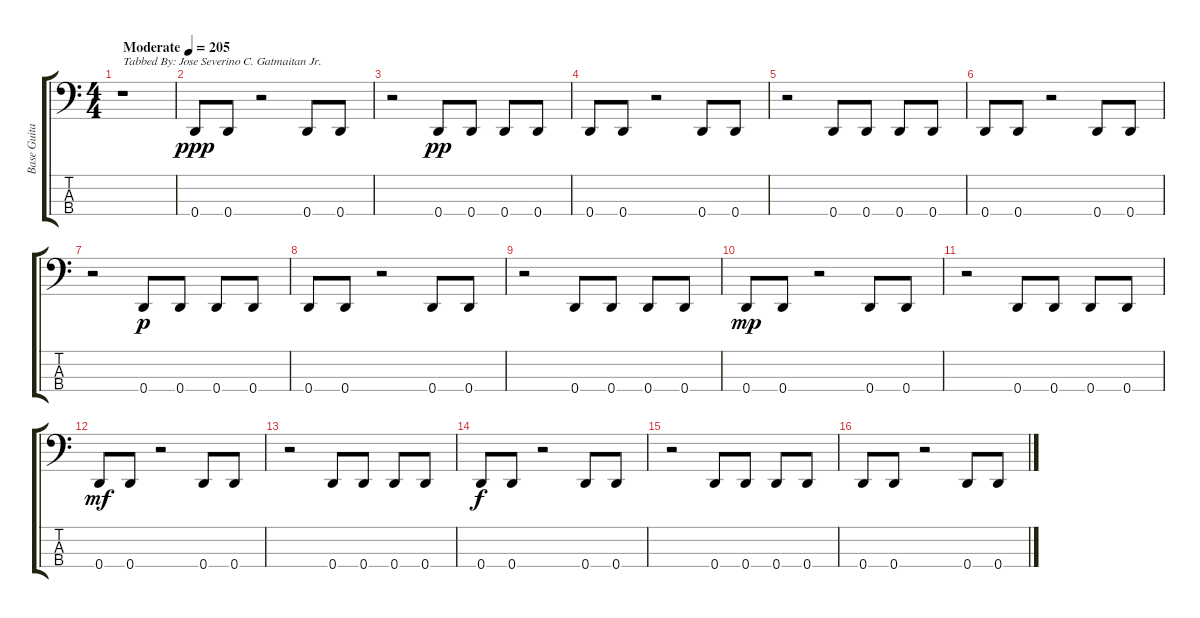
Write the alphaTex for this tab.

\track ("Base Guitar" "Base Guita") {instrument electricbassfinger}
\staff {score tabs}
\tuning (F2 C2 G1 D1) {hide}
\ts (4 4)
\tempo (205 "Moderate")
\clef f4
\ks c
r.1{txt "Tabbed By: Jose Severino C. Gatmaitan Jr." dy ppp instrument electricbassfinger} |
0.4.8 0.4.8 r.2 0.4.8 0.4.8 |
r.2 0.4.8{dy pp} 0.4.8 0.4.8 0.4.8 |
0.4.8 0.4.8 r.2 0.4.8 0.4.8 |
r.2 0.4.8 0.4.8 0.4.8 0.4.8 |
0.4.8 0.4.8 r.2 0.4.8 0.4.8 |
r.2 0.4.8{dy p} 0.4.8 0.4.8 0.4.8 |
0.4.8 0.4.8 r.2 0.4.8 0.4.8 |
r.2 0.4.8 0.4.8 0.4.8 0.4.8 |
0.4.8{dy mp} 0.4.8 r.2 0.4.8 0.4.8 |
r.2 0.4.8 0.4.8 0.4.8 0.4.8 |
0.4.8{dy mf} 0.4.8 r.2 0.4.8 0.4.8 |
r.2 0.4.8 0.4.8 0.4.8 0.4.8 |
0.4.8{dy f} 0.4.8 r.2 0.4.8 0.4.8 |
r.2 0.4.8 0.4.8 0.4.8 0.4.8 |
0.4.8 0.4.8 r.2 0.4.8 0.4.8
